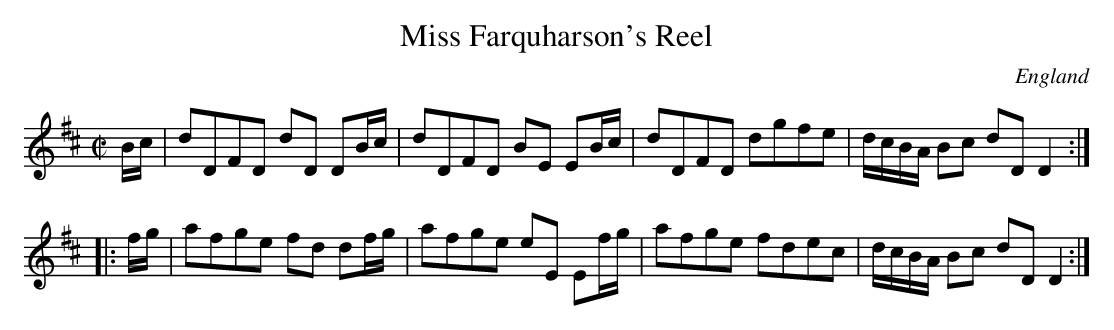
X:1
T:Miss Farquharson's Reel
M:C|
O:England
K:D major
B/2c/2|dDFD dD DB/2c/2|dDFD BE EB/2c/2|\
dDFD dgfe|d/2c/2B/2A/2 Bc dDD2:|
|:f/2g/2|afge fd df/2g/2|afge eE Ef/2g/2|\
afge fdec|d/2c/2B/2A/2 Bc dD D2:|
